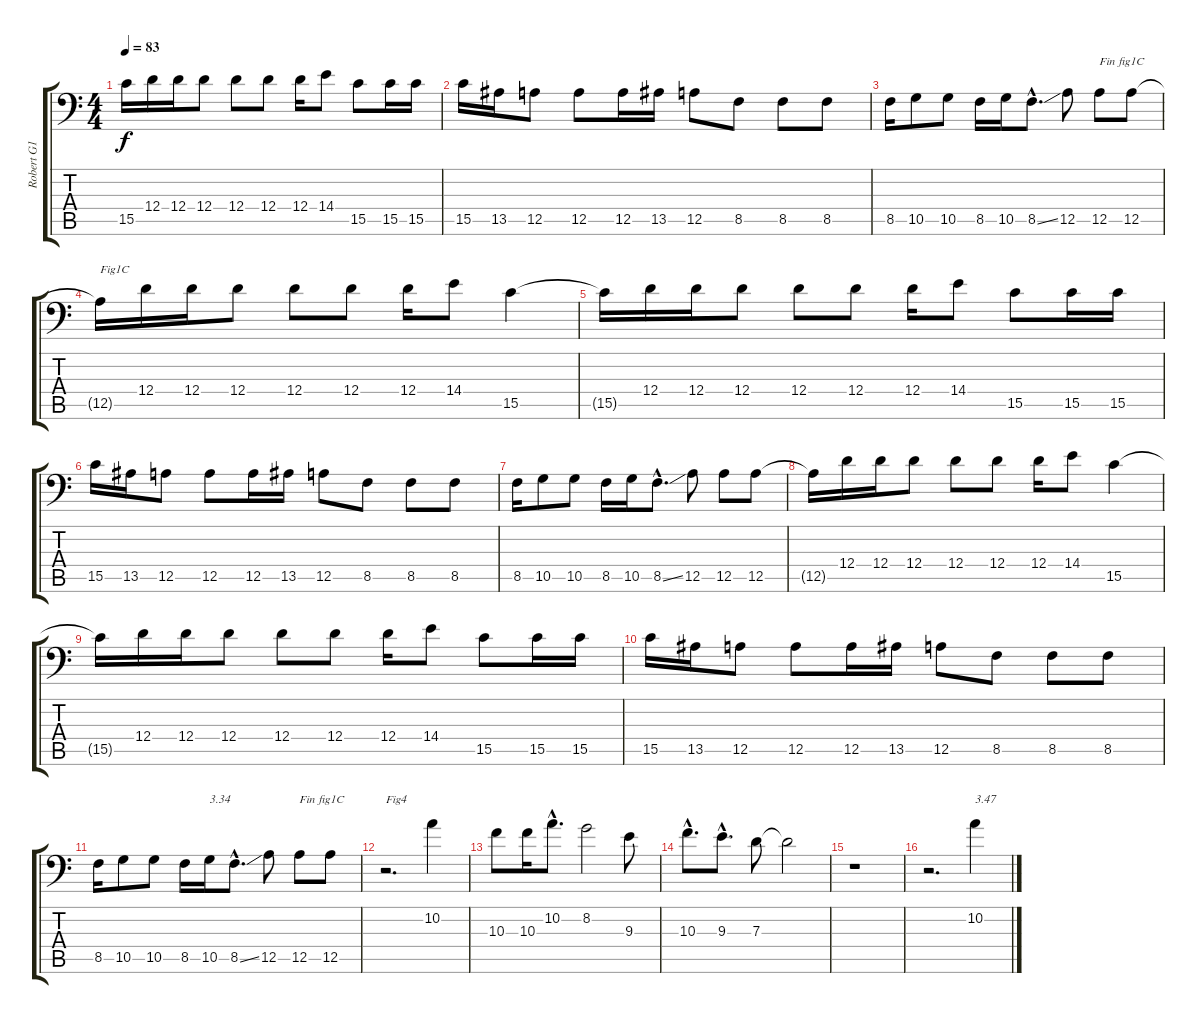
\track ("Robert G1" "Robert G1") {instrument electricguitarclean}
\staff {score tabs}
\tuning (E3 B2 G2 D2 A1 E1) {hide}
\ts (4 4)
\tempo 83
\clef f4
\ks c
15.5{t}.16{dy f} 12.4.16 12.4.16 12.4.8 12.4.8 12.4.8 12.4.16 14.4.8 15.5.8 15.5.16 15.5.16 |
15.5.16 13.5.16 12.5.8 12.5.8 12.5.16 13.5.16 12.5.8 8.5.8 8.5.8 8.5.8 |
8.5.16 10.5.8 10.5.8 8.5.16 10.5.16 8.5{ss hac}.8{d} 12.5.8 12.5.8{txt "Fin fig1C"} 12.5.8 |
12.5{t}.16{txt "Fig1C"} 12.4.16 12.4.16 12.4.8 12.4.8 12.4.8 12.4.16 14.4.8 15.5.4 |
15.5{t}.16 12.4.16 12.4.16 12.4.8 12.4.8 12.4.8 12.4.16 14.4.8 15.5.8 15.5.16 15.5.16 |
15.5.16 13.5.16 12.5.8 12.5.8 12.5.16 13.5.16 12.5.8 8.5.8 8.5.8 8.5.8 |
8.5.16 10.5.8 10.5.8 8.5.16 10.5.16 8.5{ss hac}.8{d} 12.5.8 12.5.8 12.5.8 |
12.5{t}.16 12.4.16 12.4.16 12.4.8 12.4.8 12.4.8 12.4.16 14.4.8 15.5.4 |
15.5{t}.16 12.4.16 12.4.16 12.4.8 12.4.8 12.4.8 12.4.16 14.4.8 15.5.8 15.5.16 15.5.16 |
15.5.16 13.5.16 12.5.8 12.5.8 12.5.16 13.5.16 12.5.8 8.5.8 8.5.8 8.5.8 |
8.5.16 10.5.8 10.5.8 8.5.16 10.5.16{txt "3.34"} 8.5{ss hac}.8{d} 12.5.8 12.5.8{txt "Fin fig1C"} 12.5.8 |
r.2{d txt "Fig4"} 10.2.4 |
10.3.8 10.3.16 10.2{hac}.8{d} 8.2.2 9.3.8 |
10.3{hac}.8{d} 9.3{hac}.8{d} 7.3.8 7.3{t}.2 |
r.1 |
r.2{d} 10.2.4{txt "3.47"}
